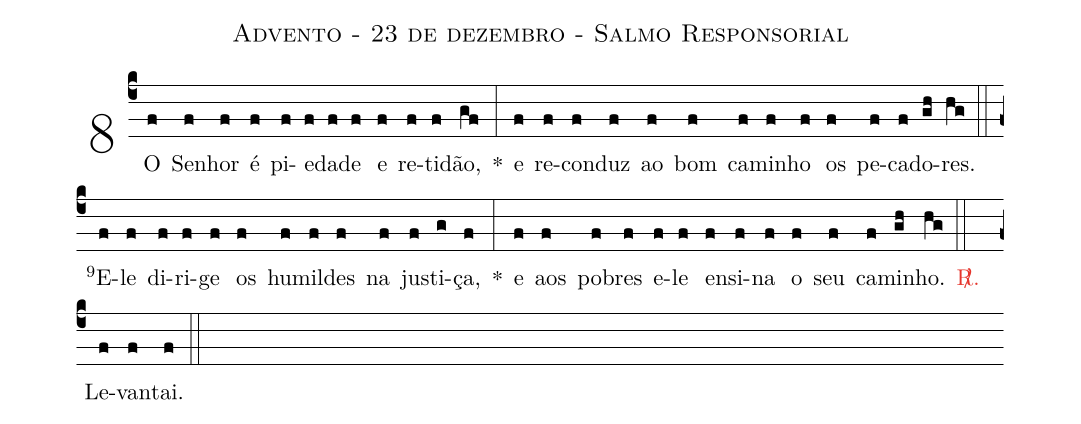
name: Advento - 23 de dezembro - Salmo Responsorial;
%%
(c4)

<v>\VSup{8}</v>O(f) Se(f)nhor(f) é(f) pi(f)e(f)da(f)de(f) e(f) re(f)ti(f)dão,(gf) *(:)
e(f) re(f)con(f)duz(f) ao(f) bom(f) ca(f)mi(f)nho(f) os(f) pe(f)ca(f)do(gh)res.(hg)

(::)

<v>\VSup{9}</v>E(f)le(f) di(f)ri(f)ge(f) os(f) hu(f)mil(f)des(f) na(f) jus(f)ti(g)ça,(f) *(:)
e(f) aos(f) po(f)bres(f) e(f)le(f) en(f)si(f)na(f) o(f) seu(f) ca(f)mi(gh)nho.(hg)
(::)

<c><sp>R/</sp>.</c>() Le(f)van(f)tai.(f)

(::)
